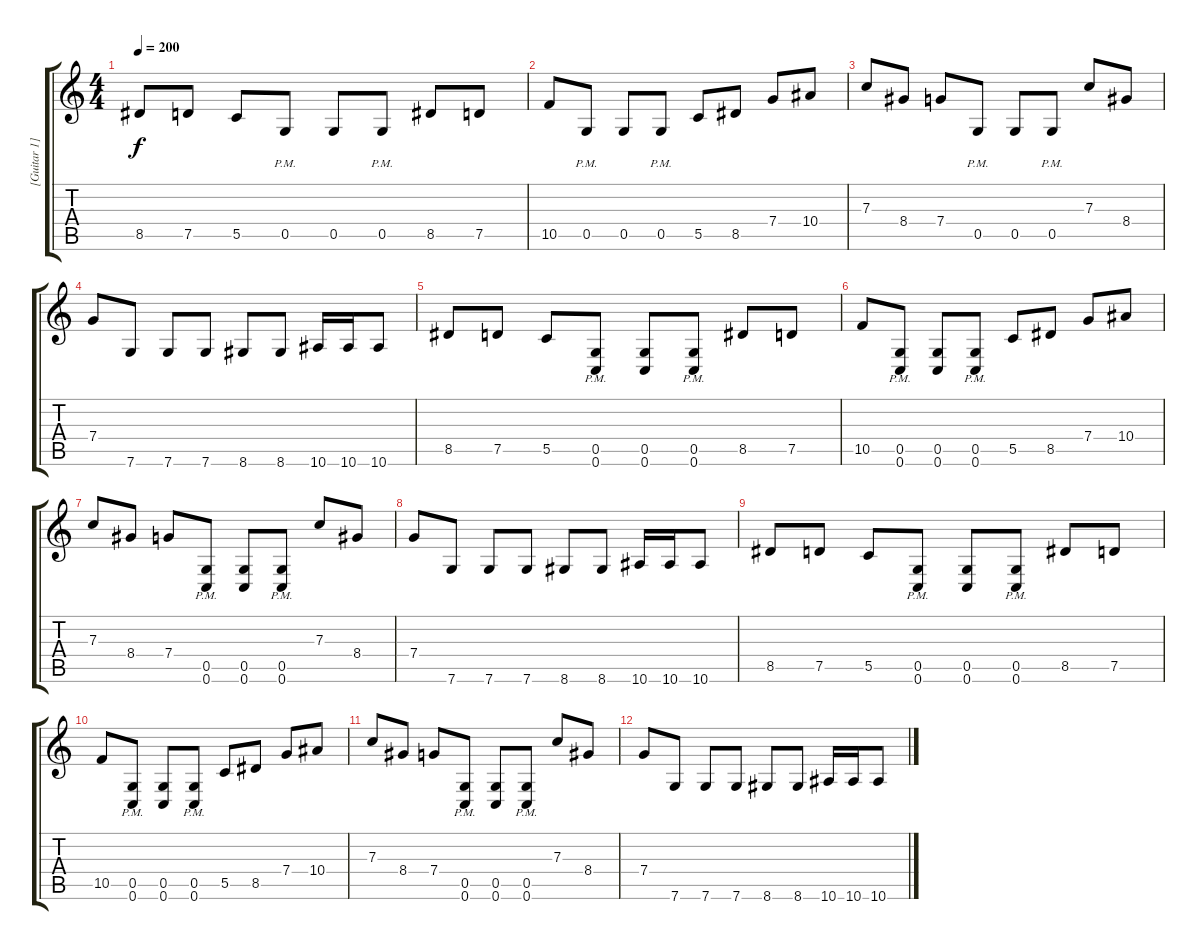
\track ("[Guitar 1]" "[Guitar 1]") {instrument overdrivenguitar}
\staff {score tabs}
\tuning (D4 A3 F3 C3 G2 C2) {hide}
\ts (4 4)
\tempo 200
\clef g2
\ks c
8.5.8{dy f} 7.5.8 5.5.8 0.5{pm}.8 0.5.8 0.5{pm}.8 8.5.8 7.5.8 |
10.5.8 0.5{pm}.8 0.5.8 0.5{pm}.8 5.5.8 8.5.8 7.4.8 10.4.8 |
7.3.8 8.4.8 7.4.8 0.5{pm}.8 0.5.8 0.5{pm}.8 7.3.8 8.4.8 |
7.4.8 7.6.8 7.6.8 7.6.8 8.6.8 8.6.8 10.6.16 10.6.16 10.6.8 |
8.5.8 7.5.8 5.5.8 (0.5{pm} 0.6{pm}).8 (0.5 0.6).8 (0.5 0.6{pm}).8 8.5.8 7.5.8 |
10.5.8 (0.5{pm} 0.6{pm}).8 (0.5 0.6).8 (0.5 0.6{pm}).8 5.5.8 8.5.8 7.4.8 10.4.8 |
7.3.8 8.4.8 7.4.8 (0.5{pm} 0.6{pm}).8 (0.5 0.6).8 (0.5 0.6{pm}).8 7.3.8 8.4.8 |
7.4.8 7.6.8 7.6.8 7.6.8 8.6.8 8.6.8 10.6.16 10.6.16 10.6.8 |
8.5.8 7.5.8 5.5.8 (0.5{pm} 0.6{pm}).8 (0.5 0.6).8 (0.5 0.6{pm}).8 8.5.8 7.5.8 |
10.5.8 (0.5{pm} 0.6{pm}).8 (0.5 0.6).8 (0.5 0.6{pm}).8 5.5.8 8.5.8 7.4.8 10.4.8 |
7.3.8 8.4.8 7.4.8 (0.5{pm} 0.6{pm}).8 (0.5 0.6).8 (0.5 0.6{pm}).8 7.3.8 8.4.8 |
7.4.8 7.6.8 7.6.8 7.6.8 8.6.8 8.6.8 10.6.16 10.6.16 10.6.8
